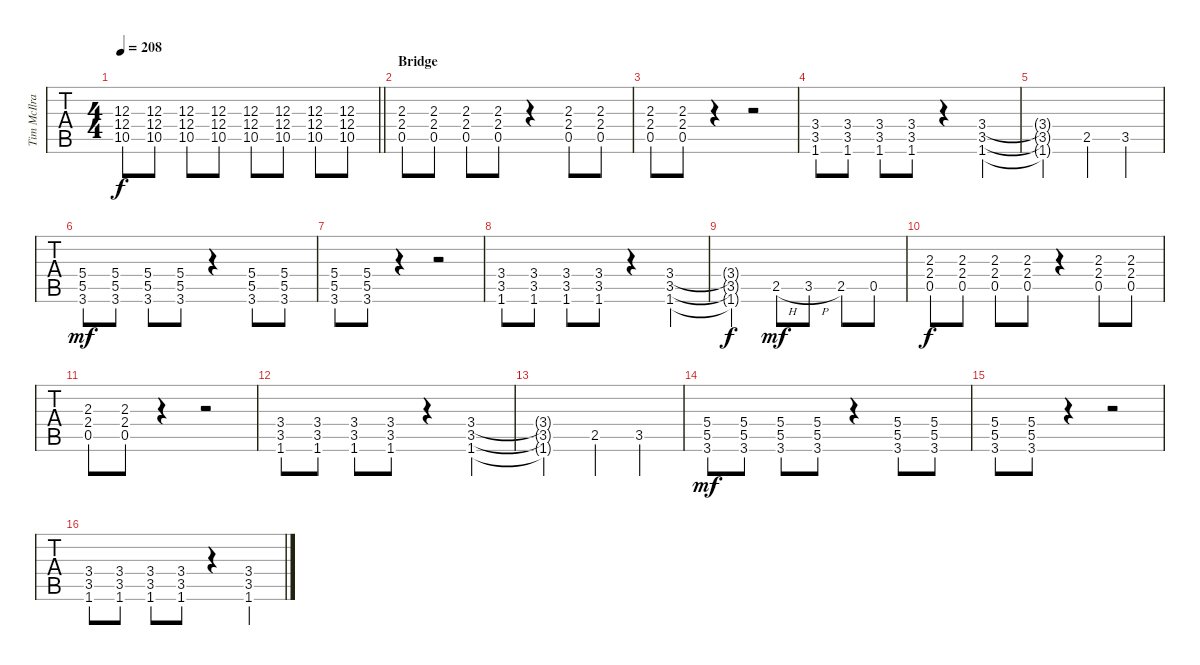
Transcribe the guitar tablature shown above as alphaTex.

\track ("Tim McIlrath - Guitar One" "Tim McIlra") {instrument distortionguitar}
\staff {tabs}
\tuning (Eb4 Bb3 Gb3 Db3 Ab2 Eb2) {hide}
\ts (4 4)
\tempo 208
\clef g2
\barLineRight lightlight
\ks c
(12.3 12.4 10.5).8{dy f} (12.3 12.4 10.5).8 (12.3 12.4 10.5).8 (12.3 12.4 10.5).8 (12.3 12.4 10.5).8 (12.3 12.4 10.5).8 (12.3 12.4 10.5).8 (12.3 12.4 10.5).8 |
\section ("" "Bridge")
(2.3 2.4 0.5).8{volume 14 balance 5} (2.3 2.4 0.5).8 (2.3 2.4 0.5).8 (2.3 2.4 0.5).8 r.4 (2.3 2.4 0.5).8 (2.3 2.4 0.5).8 |
(2.3 2.4 0.5).8 (2.3 2.4 0.5).8 r.4 r.2 |
(3.4 3.5 1.6).8 (3.4 3.5 1.6).8 (3.4 3.5 1.6).8 (3.4 3.5 1.6).8 r.4 (3.4 3.5 1.6).4 |
(3.4{t} 3.5{t} 1.6{t}).2 2.5.4 3.5.4 |
(5.4 5.5 3.6).8{dy mf} (5.4 5.5 3.6).8 (5.4 5.5 3.6).8 (5.4 5.5 3.6).8 r.4 (5.4 5.5 3.6).8 (5.4 5.5 3.6).8 |
(5.4 5.5 3.6).8 (5.4 5.5 3.6).8 r.4 r.2 |
(3.4 3.5 1.6).8 (3.4 3.5 1.6).8 (3.4 3.5 1.6).8 (3.4 3.5 1.6).8 r.4 (3.4 3.5 1.6).4 |
(3.4{t} 3.5{t} 1.6{t}).2{dy f} 2.5{h}.8{dy mf} 3.5{h}.8 2.5.8 0.5.8 |
(2.3 2.4 0.5).8{dy f} (2.3 2.4 0.5).8 (2.3 2.4 0.5).8 (2.3 2.4 0.5).8 r.4 (2.3 2.4 0.5).8 (2.3 2.4 0.5).8 |
(2.3 2.4 0.5).8 (2.3 2.4 0.5).8 r.4 r.2 |
(3.4 3.5 1.6).8 (3.4 3.5 1.6).8 (3.4 3.5 1.6).8 (3.4 3.5 1.6).8 r.4 (3.4 3.5 1.6).4 |
(3.4{t} 3.5{t} 1.6{t}).2 2.5.4 3.5.4 |
(5.4 5.5 3.6).8{dy mf} (5.4 5.5 3.6).8 (5.4 5.5 3.6).8 (5.4 5.5 3.6).8 r.4 (5.4 5.5 3.6).8 (5.4 5.5 3.6).8 |
(5.4 5.5 3.6).8 (5.4 5.5 3.6).8 r.4 r.2 |
(3.4 3.5 1.6).8 (3.4 3.5 1.6).8 (3.4 3.5 1.6).8 (3.4 3.5 1.6).8 r.4 (3.4 3.5 1.6).4
